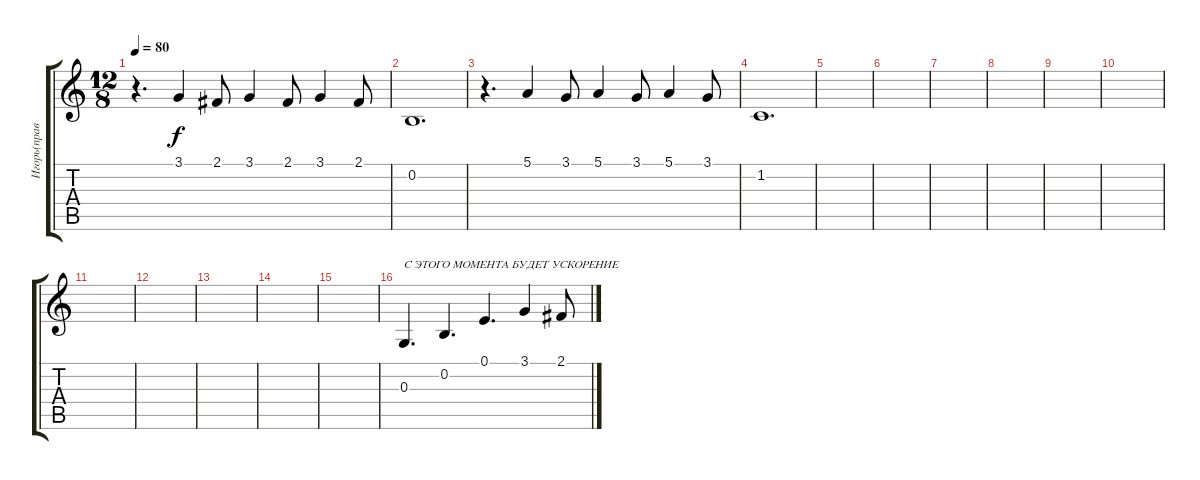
\track ("Игорь(правая рука)" "Игорь(прав") {instrument acousticgrandpiano}
\staff {score tabs}
\tuning (E4 B3 G3 D3 A2 E2) {hide}
\ts (12 8)
\tempo 80
\clef g2
\ks c
r.4{d dy f} 3.1.4 2.1.8 3.1.4 2.1.8 3.1.4 2.1.8 |
0.2.1{d} |
r.4{d} 5.1.4 3.1.8 5.1.4 3.1.8 5.1.4 3.1.8 |
1.2.1{d} |
|
|
|
|
|
|
|
|
|
|
|
0.3.4{d txt "С ЭТОГО МОМЕНТА БУДЕТ УСКОРЕНИЕ"} 0.2.4{d} 0.1.4{d} 3.1.4 2.1.8
